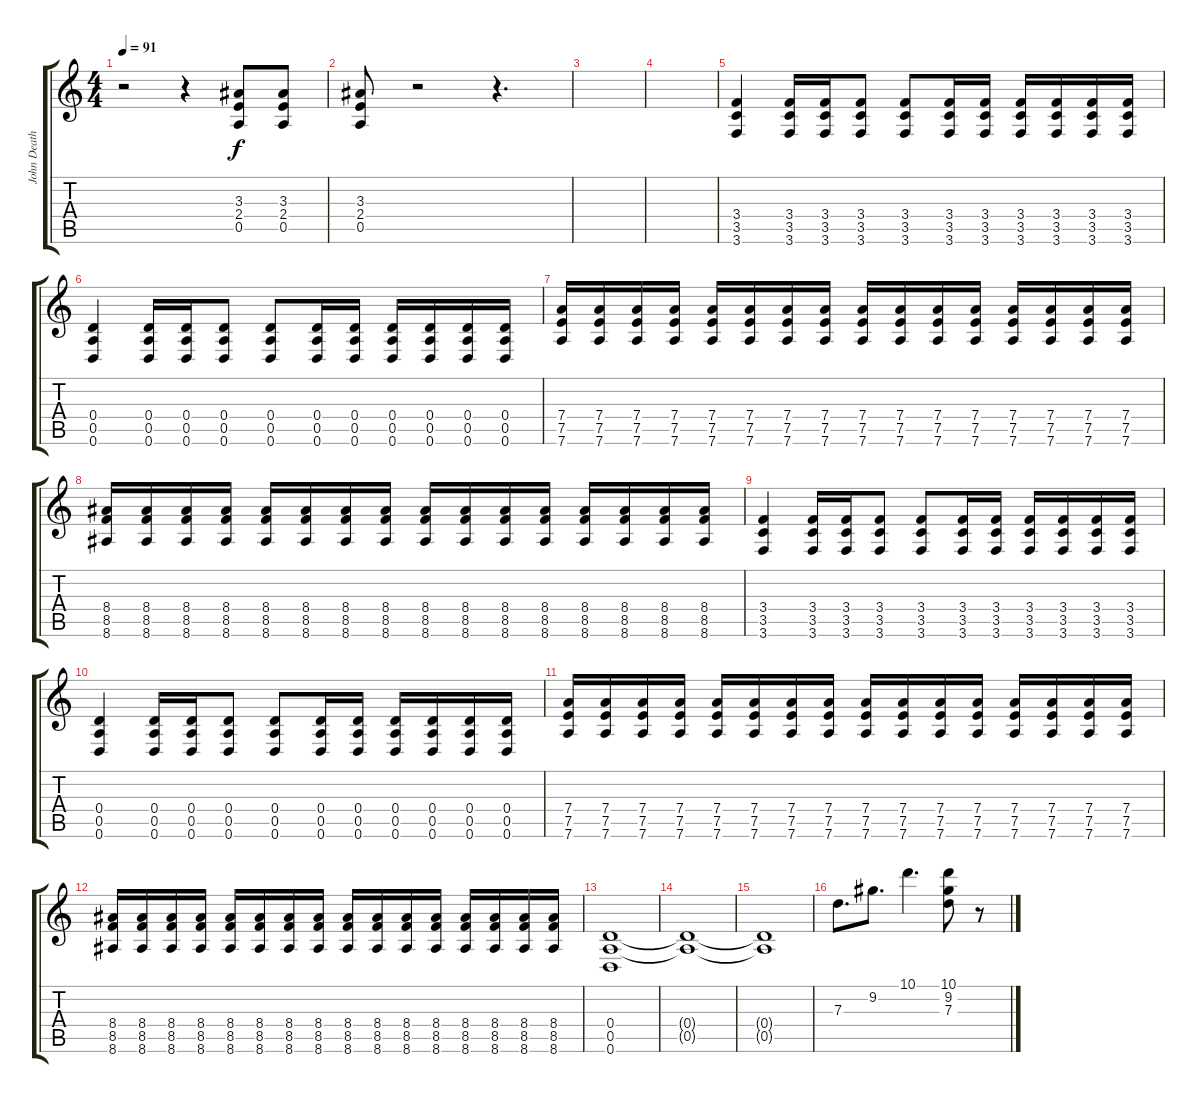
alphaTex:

\track ("John Death" "John Death") {instrument overdrivenguitar}
\staff {score tabs}
\tuning (E4 B3 G3 D3 A2 D2) {hide}
\ts (4 4)
\tempo 91
\clef g2
\ks c
r.2{dy f} r.4 (3.3 2.4 0.5).8 (3.3 2.4 0.5).8 |
(3.3 2.4 0.5).8 r.2 r.4{d} |
|
|
(3.4 3.5 3.6).4 (3.4 3.5 3.6).16 (3.4 3.5 3.6).16 (3.4 3.5 3.6).8 (3.4 3.5 3.6).8 (3.4 3.5 3.6).16 (3.4 3.5 3.6).16 (3.4 3.5 3.6).16 (3.4 3.5 3.6).16 (3.4 3.5 3.6).16 (3.4 3.5 3.6).16 |
(0.4 0.5 0.6).4 (0.4 0.5 0.6).16 (0.4 0.5 0.6).16 (0.4 0.5 0.6).8 (0.4 0.5 0.6).8 (0.4 0.5 0.6).16 (0.4 0.5 0.6).16 (0.4 0.5 0.6).16 (0.4 0.5 0.6).16 (0.4 0.5 0.6).16 (0.4 0.5 0.6).16 |
(7.4 7.5 7.6).16 (7.4 7.5 7.6).16 (7.4 7.5 7.6).16 (7.4 7.5 7.6).16 (7.4 7.5 7.6).16 (7.4 7.5 7.6).16 (7.4 7.5 7.6).16 (7.4 7.5 7.6).16 (7.4 7.5 7.6).16 (7.4 7.5 7.6).16 (7.4 7.5 7.6).16 (7.4 7.5 7.6).16 (7.4 7.5 7.6).16 (7.4 7.5 7.6).16 (7.4 7.5 7.6).16 (7.4 7.5 7.6).16 |
(8.4 8.5 8.6).16 (8.4 8.5 8.6).16 (8.4 8.5 8.6).16 (8.4 8.5 8.6).16 (8.4 8.5 8.6).16 (8.4 8.5 8.6).16 (8.4 8.5 8.6).16 (8.4 8.5 8.6).16 (8.4 8.5 8.6).16 (8.4 8.5 8.6).16 (8.4 8.5 8.6).16 (8.4 8.5 8.6).16 (8.4 8.5 8.6).16 (8.4 8.5 8.6).16 (8.4 8.5 8.6).16 (8.4 8.5 8.6).16 |
(3.4 3.5 3.6).4 (3.4 3.5 3.6).16 (3.4 3.5 3.6).16 (3.4 3.5 3.6).8 (3.4 3.5 3.6).8 (3.4 3.5 3.6).16 (3.4 3.5 3.6).16 (3.4 3.5 3.6).16 (3.4 3.5 3.6).16 (3.4 3.5 3.6).16 (3.4 3.5 3.6).16 |
(0.4 0.5 0.6).4 (0.4 0.5 0.6).16 (0.4 0.5 0.6).16 (0.4 0.5 0.6).8 (0.4 0.5 0.6).8 (0.4 0.5 0.6).16 (0.4 0.5 0.6).16 (0.4 0.5 0.6).16 (0.4 0.5 0.6).16 (0.4 0.5 0.6).16 (0.4 0.5 0.6).16 |
(7.4 7.5 7.6).16 (7.4 7.5 7.6).16 (7.4 7.5 7.6).16 (7.4 7.5 7.6).16 (7.4 7.5 7.6).16 (7.4 7.5 7.6).16 (7.4 7.5 7.6).16 (7.4 7.5 7.6).16 (7.4 7.5 7.6).16 (7.4 7.5 7.6).16 (7.4 7.5 7.6).16 (7.4 7.5 7.6).16 (7.4 7.5 7.6).16 (7.4 7.5 7.6).16 (7.4 7.5 7.6).16 (7.4 7.5 7.6).16 |
(8.4 8.5 8.6).16 (8.4 8.5 8.6).16 (8.4 8.5 8.6).16 (8.4 8.5 8.6).16 (8.4 8.5 8.6).16 (8.4 8.5 8.6).16 (8.4 8.5 8.6).16 (8.4 8.5 8.6).16 (8.4 8.5 8.6).16 (8.4 8.5 8.6).16 (8.4 8.5 8.6).16 (8.4 8.5 8.6).16 (8.4 8.5 8.6).16 (8.4 8.5 8.6).16 (8.4 8.5 8.6).16 (8.4 8.5 8.6).16 |
(0.4 0.5 0.6).1{volume 2} |
(0.4{t} 0.5{t}).1 |
(0.4{t} 0.5{t}).1 |
7.3.8{d volume 13} 9.2.8{d} 10.1.4{d} (10.1 9.2 7.3).8 r.8
